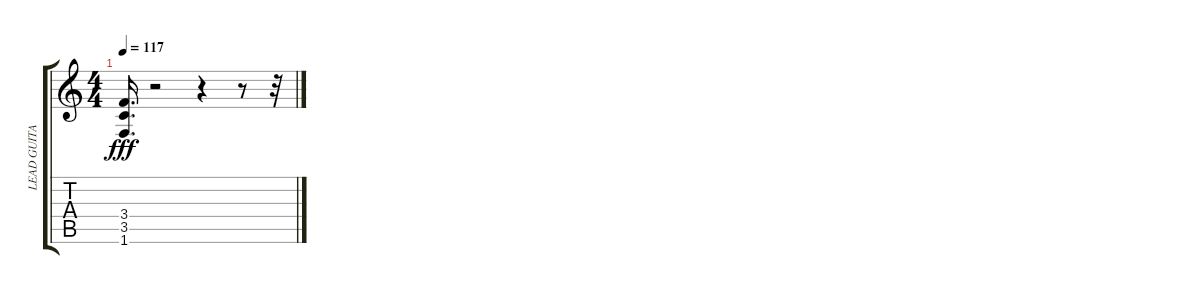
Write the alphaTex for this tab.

\track ("LEAD GUITAR" "LEAD GUITA") {instrument electricguitarjazz}
\staff {score tabs}
\tuning (E4 B3 G3 D3 A2 E2) {hide}
\ts (4 4)
\tempo 117
\clef g2
\ks c
(3.4 3.5 1.6).16{d dy fff} r.2 r.4 r.8 r.32
